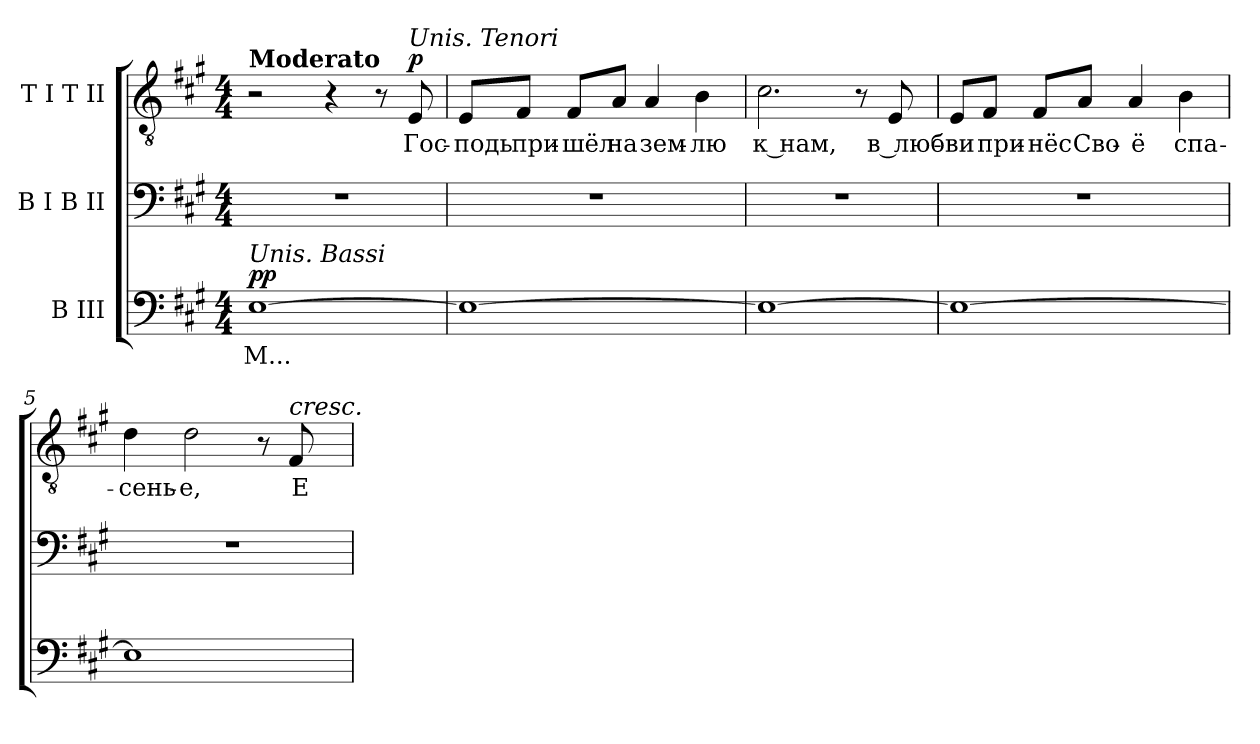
**kern	**text	**dynam	**kern	**kern	**text	**dynam
*part3	*part3	*part3	*part2	*part1	*part1	*part1
*staff3	*staff3	*staff3	*staff2	*staff1	*staff1	*staff1
*I"B III	*	*	*I"B I B II	*I"Т I T II	*	*
!!LO:PB:g=z
*clefF4	*	*	*clefF4	*clefGv2	*	*
*	*	*	*	*ITrd7c12	*	*
*k[f#c#g#]	*	*	*k[f#c#g#]	*k[f#c#g#]	*	*
*A:	*	*	*A:	*A:	*	*
*M4/4	*	*	*M4/4	*M4/4	*	*
*MM100	*	*	*MM100	*MM100	*	*
=1	=1	=1	=1	=1	=1	=1
!	!	!	!	!LO:TX:a:B:t=Moderato	!	!
!LO:TX:a:i:t=Unis. Bassi	!	!	!	!	!	!
!	!LO:LY:b:color=#000000	!	!	!	!	!
[>1Ei	М...	pp	1r	2r	.	.
.	.	.	.	4r	.	.
.	.	.	.	8r	.	.
!	!	!	!	!LO:TX:a:i:t=Unis. Tenori	!	!
!	!	!	!	!	!LO:LY:b:color=#000000	!
.	.	.	.	8EEi/	Гос-	p
=2	=2	=2	=2	=2	=2	=2
!	!	!	!	!	!LO:LY:b:color=#000000	!
1Ei_>	.	.	1r	8EEi/L	подь	.
!	!	!	!	!	!LO:LY:b:color=#000000	!
.	.	.	.	8FF#i/J	при-	.
!	!	!	!	!	!LO:LY:b:color=#000000	!
.	.	.	.	8FF#i/L	шёл	.
!	!	!	!	!	!LO:LY:b:color=#000000	!
.	.	.	.	8AAi/J	на	.
!	!	!	!	!	!LO:LY:b:color=#000000	!
.	.	.	.	4AAi/	зем-	.
!	!	!	!	!	!LO:LY:b:color=#000000	!
.	.	.	.	4BBi\	лю	.
=3	=3	=3	=3	=3	=3	=3
!	!	!	!	!	!LO:LY:b:color=#000000	!
1Ei_>	.	.	1r	2.C#i\	к нам,	.
.	.	.	.	8r	.	.
!	!	!	!	!	!LO:LY:b:color=#000000	!
.	.	.	.	8EEi/	в люб-	.
=4	=4	=4	=4	=4	=4	=4
!	!	!	!	!	!LO:LY:b:color=#000000	!
1Ei_>	.	.	1r	8EEi/L	ви	.
!	!	!	!	!	!LO:LY:b:color=#000000	!
.	.	.	.	8FF#i/J	при-	.
!	!	!	!	!	!LO:LY:b:color=#000000	!
.	.	.	.	8FF#i/L	нёс	.
!	!	!	!	!	!LO:LY:b:color=#000000	!
.	.	.	.	8AAi/J	Сво-	.
!	!	!	!	!	!LO:LY:b:color=#000000	!
.	.	.	.	4AAi/	ё	.
!	!	!	!	!	!LO:LY:b:color=#000000	!
.	.	.	.	4BBi\	спа-	.
!!LO:LB:g=z
=5	=5	=5	=5	=5	=5	=5
!	!	!	!	!	!LO:LY:b:color=#000000	!
1Ei]	.	.	1r	4Di\	сень-	.
!	!	!	!	!	!LO:LY:b:color=#000000	!
.	.	.	.	2Di\	е,	.
.	.	.	.	8r	.	.
!	!	!	!	!LO:TX:a:i:t=cresc.	!	!
!	!	!	!	!	!LO:LY:b:color=#000000	!
.	.	.	.	8FF#i/	Е-	.
=	=	=	=	=	=	=
*-	*-	*-	*-	*-	*-	*-
